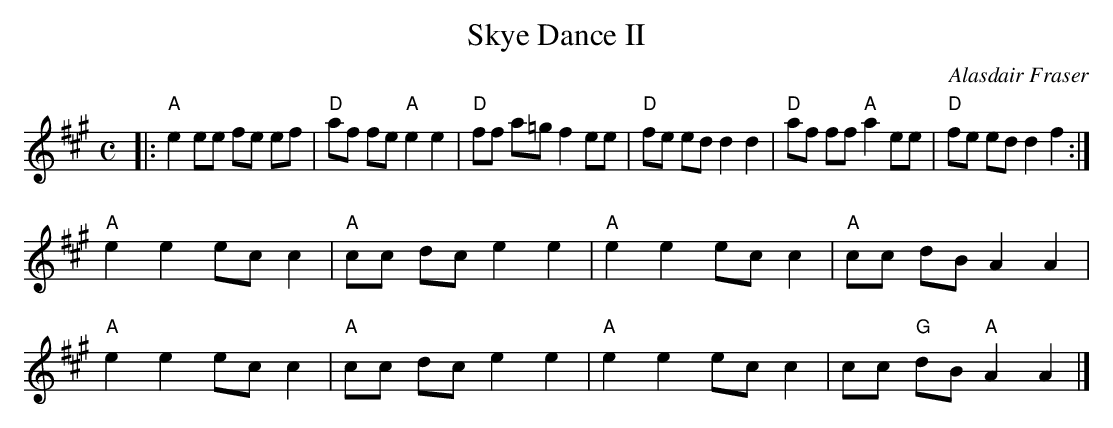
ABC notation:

X:1
T:Skye Dance II
C:Alasdair Fraser
L:1/8
M:C
K:A
|:"A"e2 ee fe ef|"D"af fe "A"e2e2|"D"ff a=g f2 ee|"D"fe    ed    d2d2|\
"D"af ff "A"a2 ee|"D"fe ed d2f2:|
  "A"e2 e2 ec c2|"A"cc dc    e2e2|"A"e2 e2  ec c2|"A"cc    dB    A2A2|
  "A"e2 e2 ec c2|"A"cc dc    e2e2|"A"e2 e2  ec c2|   cc "G"dB "A"A2A2|]
